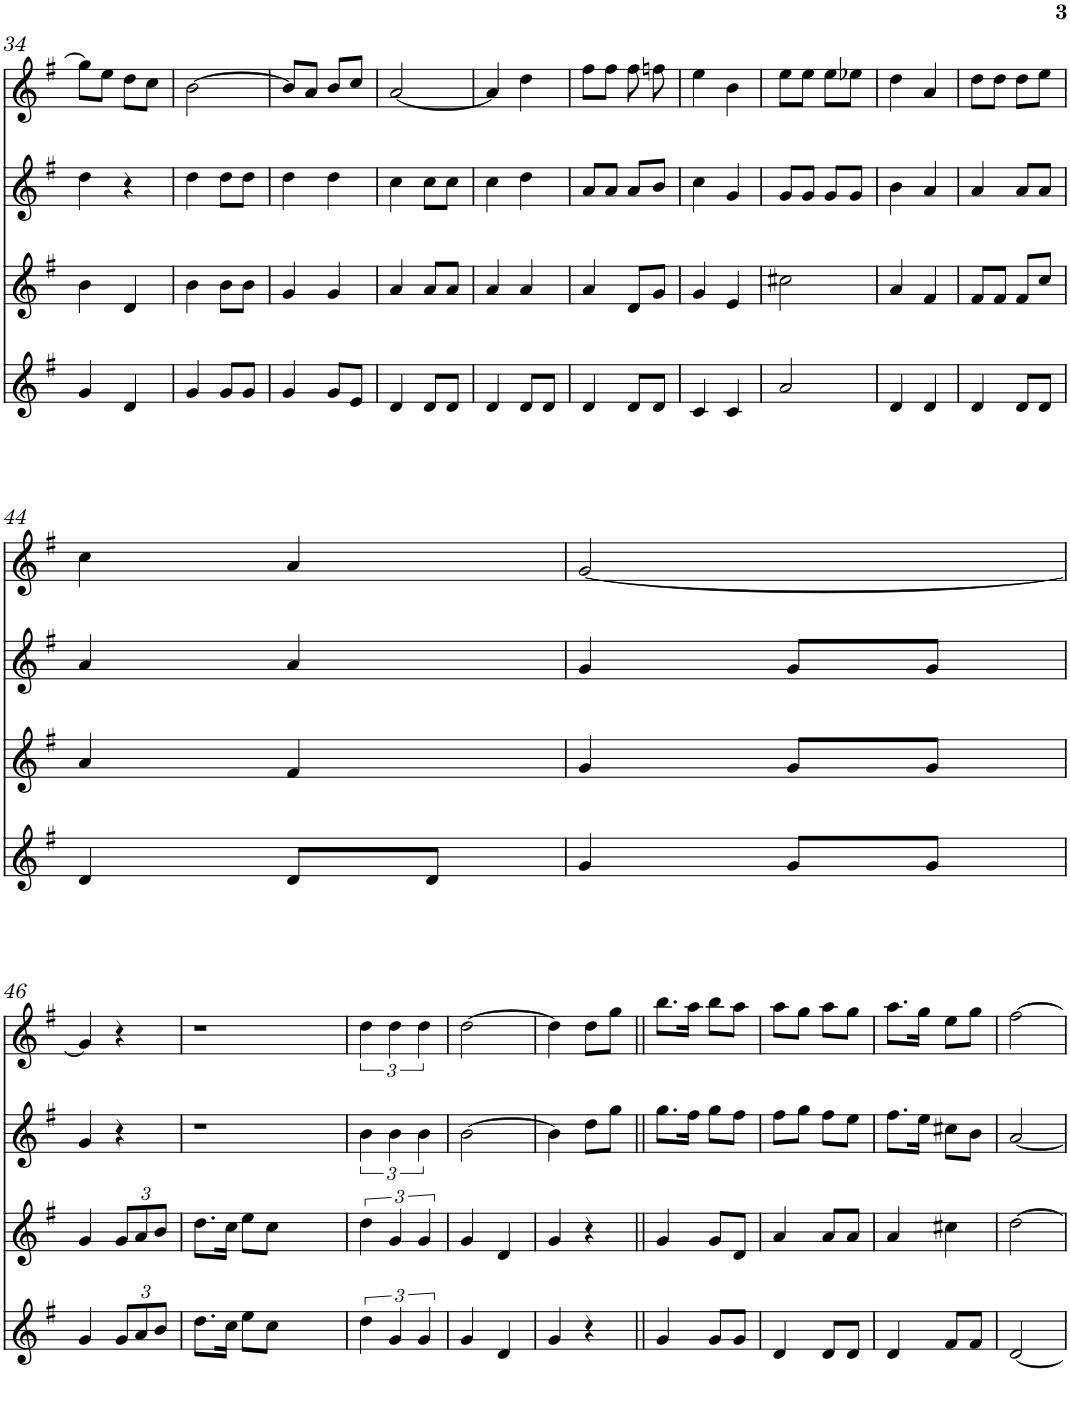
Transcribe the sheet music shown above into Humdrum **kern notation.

**kern	**kern	**kern	**kern
*part4	*part3	*part2	*part1
*staff4	*staff3	*staff2	*staff1
*I"Gralla 4	*I"Gralla 3	*I"Gralla 2	*I"Gralla 1
!!LO:PB:g=z
*clefG2	*clefG2	*clefG2	*clefG2
*	*	*Trd8c14	*
*k[f#]	*k[f#]	*k[f#]	*k[f#]
*M2/4	*M2/4	*M2/4	*M2/4
=34	=34	=34	=34
4g/	4b\	4dd\	8gg\L]
.	.	.	8ee\J
4d/	4d/	4r	8dd\L
.	.	.	8cc\J
=35	=35	=35	=35
4g/	4b\	4dd\	[2b\
8g/L	8b\L	8dd\L	.
8g/J	8b\J	8dd\J	.
=36	=36	=36	=36
4g/	4g/	4dd\	8b/L]
.	.	.	8a/J
8g/L	4g/	4dd\	8b/L
8e/J	.	.	8cc/J
=37	=37	=37	=37
4d/	4a/	4cc\	[2a/
8d/L	8a/L	8cc\L	.
8d/J	8a/J	8cc\J	.
=38	=38	=38	=38
4d/	4a/	4cc\	4a/]
8d/L	4a/	4dd\	4dd\
8d/J	.	.	.
=39	=39	=39	=39
4d/	4a/	8a/L	8ff#\L
.	.	8a/J	8ff#\J
8d/L	8d/L	8a/L	8ff#\
8d/J	8g/J	8b/J	8ffn\
=40	=40	=40	=40
4c/	4g/	4cc\	4ee\
4c/	4e/	4g/	4b\
=41	=41	=41	=41
2a/	2cc#X\	8g/L	8ee\L
.	.	8g/J	8ee\J
.	.	8g/L	8ee\L
.	.	8g/J	8ee-X\J
=42	=42	=42	=42
4d/	4a/	4b\	4dd\
4d/	4f#/	4a/	4a/
=43	=43	=43	=43
4d/	8f#/L	4a/	8dd\L
.	8f#/J	.	8dd\J
8d/L	8f#/L	8a/L	8dd\L
8d/J	8cc/J	8a/J	8ee\J
!!LO:LB:g=z
=44	=44	=44	=44
4d/	4a/	4a/	4cc\
8d/L	4f#/	4a/	4a/
8d/J	.	.	.
=45	=45	=45	=45
4g/	4g/	4g/	[2g/
8g/L	8g/L	8g/L	.
8g/J	8g/J	8g/J	.
!!LO:LB:g=z
=46	=46	=46	=46
4g/	4g/	4g/	4g/]
*Xbrackettup	*Xbrackettup	*	*
12g/L	12g/L	4r	4r
12a/	12a/	.	.
12b/J	12b/J	.	.
=47	=47	=47	=47
8.dd\L	8.dd\L	2r	2r
16cc\Jk	16cc\Jk	.	.
8ee\L	8ee\L	.	.
8cc\J	8cc\J	.	.
2ryy	2ryy	2ryy	2ryy
=48	=48	=48	=48
*brackettup	*brackettup	*	*
6dd\	6dd\	6b\	6dd\
6g/	6g/	6b\	6dd\
6g/	6g/	6b\	6dd\
=49	=49	=49	=49
4g/	4g/	[2b\	[2dd\
4d/	4d/	.	.
=50	=50	=50	=50
4g/	4g/	4b\]	4dd\]
4r	4r	8dd\L	8dd\L
.	.	8gg\J	8gg\J
=51||	=51||	=51||	=51||
4g/	4g/	8.gg\L	8.bb\L
.	.	16ff#\Jk	16aa\Jk
8g/L	8g/L	8gg\L	8bb\L
8g/J	8d/J	8ff#\J	8aa\J
=52	=52	=52	=52
4d/	4a/	8ff#\L	8aa\L
.	.	8gg\J	8gg\J
8d/L	8a/L	8ff#\L	8aa\L
8d/J	8a/J	8ee\J	8gg\J
=53	=53	=53	=53
4d/	4a/	8.ff#\L	8.aa\L
.	.	16ee\Jk	16gg\Jk
8f#/L	4cc#X\	8cc#X\L	8ee\L
8f#/J	.	8b\J	8gg\J
=54	=54	=54	=54
[2d/	[2dd\	[2a/	[2ff#\
=	=	=	=
*-	*-	*-	*-
